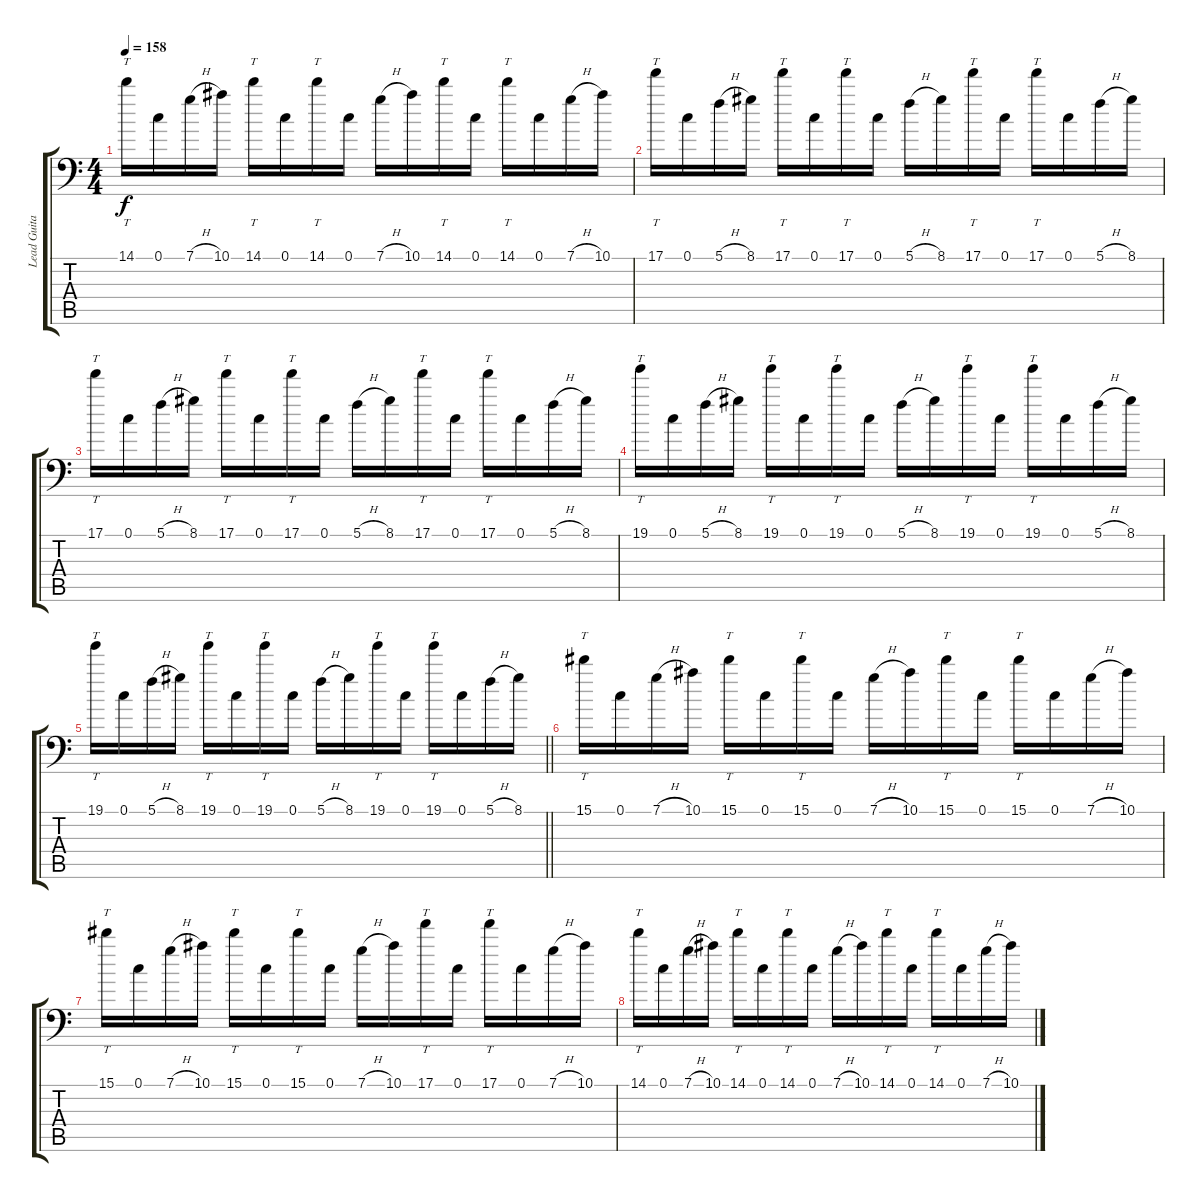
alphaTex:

\track ("Lead Guitar" "Lead Guita") {instrument distortionguitar}
\staff {score tabs}
\tuning (C4 G3 Eb3 Bb2 F2 Bb1) {hide}
\ts (4 4)
\tempo 158
\clef f4
\ks c
14.1.16{tt dy f} 0.1.16 7.1{h}.16 10.1.16 14.1.16{tt} 0.1.16 14.1.16{tt} 0.1.16 7.1{h}.16 10.1.16 14.1.16{tt} 0.1.16 14.1.16{tt} 0.1.16 7.1{h}.16 10.1.16 |
17.1.16{tt} 0.1.16 5.1{h}.16 8.1.16 17.1.16{tt} 0.1.16 17.1.16{tt} 0.1.16 5.1{h}.16 8.1.16 17.1.16{tt} 0.1.16 17.1.16{tt} 0.1.16 5.1{h}.16 8.1.16 |
17.1.16{tt} 0.1.16 5.1{h}.16 8.1.16 17.1.16{tt} 0.1.16 17.1.16{tt} 0.1.16 5.1{h}.16 8.1.16 17.1.16{tt} 0.1.16 17.1.16{tt} 0.1.16 5.1{h}.16 8.1.16 |
19.1.16{tt} 0.1.16 5.1{h}.16 8.1.16 19.1.16{tt} 0.1.16 19.1.16{tt} 0.1.16 5.1{h}.16 8.1.16 19.1.16{tt} 0.1.16 19.1.16{tt} 0.1.16 5.1{h}.16 8.1.16 |
\barLineRight lightlight
19.1.16{tt} 0.1.16 5.1{h}.16 8.1.16 19.1.16{tt} 0.1.16 19.1.16{tt} 0.1.16 5.1{h}.16 8.1.16 19.1.16{tt} 0.1.16 19.1.16{tt} 0.1.16 5.1{h}.16 8.1.16 |
15.1.16{tt} 0.1.16 7.1{h}.16 10.1.16 15.1.16{tt} 0.1.16 15.1.16{tt} 0.1.16 7.1{h}.16 10.1.16 15.1.16{tt} 0.1.16 15.1.16{tt} 0.1.16 7.1{h}.16 10.1.16 |
15.1.16{tt} 0.1.16 7.1{h}.16 10.1.16 15.1.16{tt} 0.1.16 15.1.16{tt} 0.1.16 7.1{h}.16 10.1.16 17.1.16{tt} 0.1.16 17.1.16{tt} 0.1.16 7.1{h}.16 10.1.16 |
14.1.16{tt} 0.1.16 7.1{h}.16 10.1.16 14.1.16{tt} 0.1.16 14.1.16{tt} 0.1.16 7.1{h}.16 10.1.16 14.1.16{tt} 0.1.16 14.1.16{tt} 0.1.16 7.1{h}.16 10.1.16
